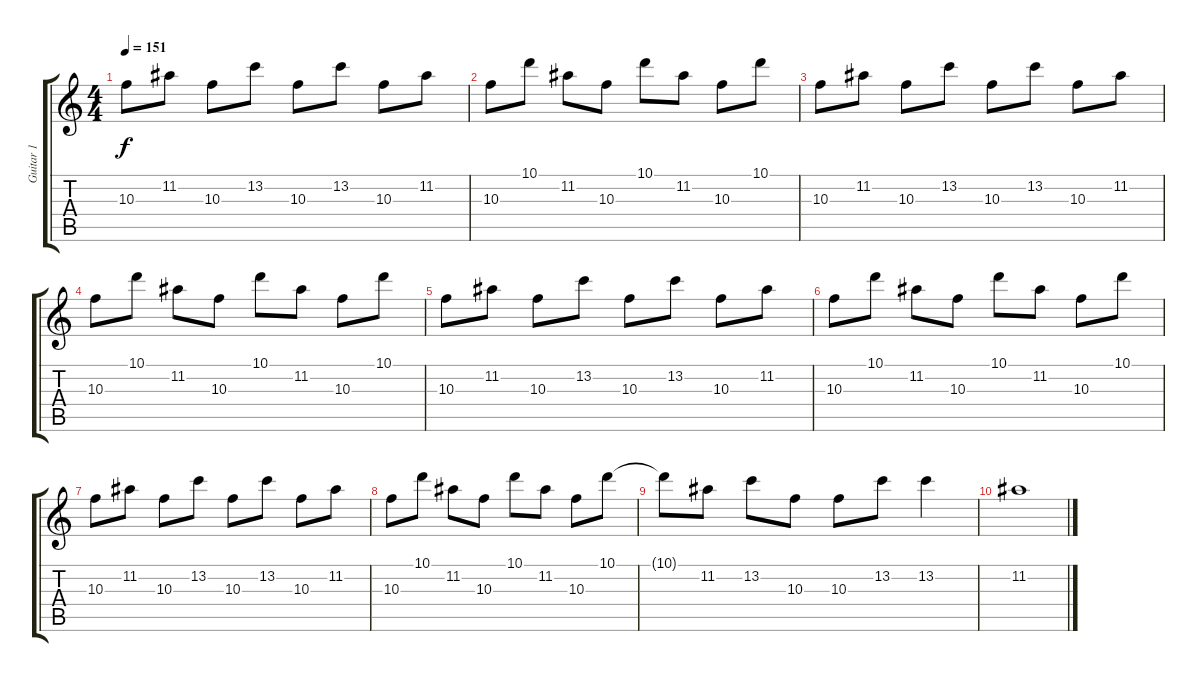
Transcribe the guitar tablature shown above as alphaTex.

\track ("Guitar 1" "Guitar 1") {instrument distortionguitar}
\staff {score tabs}
\tuning (E4 B3 G3 D3 A2 D2) {hide}
\ts (4 4)
\tempo 151
\clef g2
\ks c
10.3.8{dy f} 11.2.8 10.3.8 13.2.8 10.3.8 13.2.8 10.3.8 11.2.8 |
10.3.8 10.1.8 11.2.8 10.3.8 10.1.8 11.2.8 10.3.8 10.1.8 |
10.3.8 11.2.8 10.3.8 13.2.8 10.3.8 13.2.8 10.3.8 11.2.8 |
10.3.8 10.1.8 11.2.8 10.3.8 10.1.8 11.2.8 10.3.8 10.1.8 |
10.3.8 11.2.8 10.3.8 13.2.8 10.3.8 13.2.8 10.3.8 11.2.8 |
10.3.8 10.1.8 11.2.8 10.3.8 10.1.8 11.2.8 10.3.8 10.1.8 |
10.3.8 11.2.8 10.3.8 13.2.8 10.3.8 13.2.8 10.3.8 11.2.8 |
10.3.8 10.1.8 11.2.8 10.3.8 10.1.8 11.2.8 10.3.8 10.1.8 |
10.1{t}.8 11.2.8 13.2.8 10.3.8 10.3.8 13.2.8 13.2.4 |
11.2.1
